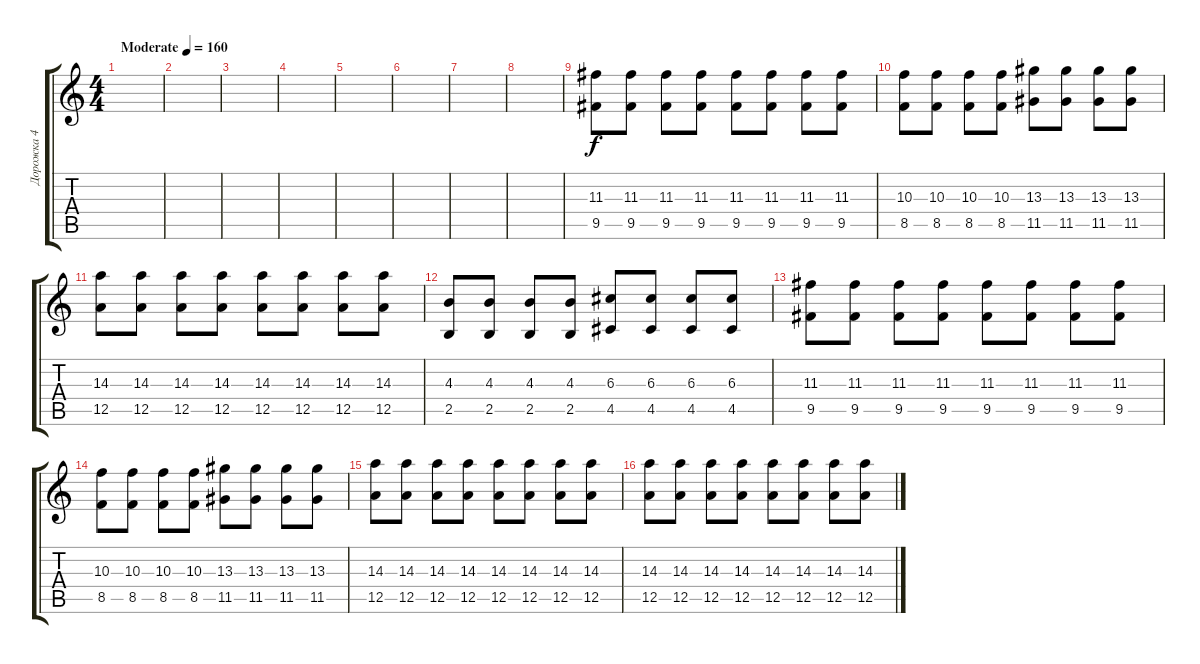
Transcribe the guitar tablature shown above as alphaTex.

\track ("Дорожка 4" "Дорожка 4") {instrument overdrivenguitar}
\staff {score tabs}
\tuning (E4 B3 G3 D3 A2 E2) {hide}
\ts (4 4)
\tempo (160 "Moderate")
\clef g2
\ks c
|
|
|
|
|
|
|
|
(11.3 9.5).8 (11.3 9.5).8 (11.3 9.5).8 (11.3 9.5).8 (11.3 9.5).8 (11.3 9.5).8 (11.3 9.5).8 (11.3 9.5).8 |
(10.3 8.5).8 (10.3 8.5).8 (10.3 8.5).8 (10.3 8.5).8 (13.3 11.5).8 (13.3 11.5).8 (13.3 11.5).8 (13.3 11.5).8 |
(14.3 12.5).8 (14.3 12.5).8 (14.3 12.5).8 (14.3 12.5).8 (14.3 12.5).8 (14.3 12.5).8 (14.3 12.5).8 (14.3 12.5).8 |
(4.3 2.5).8 (4.3 2.5).8 (4.3 2.5).8 (4.3 2.5).8 (6.3 4.5).8 (6.3 4.5).8 (6.3 4.5).8 (6.3 4.5).8 |
(11.3 9.5).8 (11.3 9.5).8 (11.3 9.5).8 (11.3 9.5).8 (11.3 9.5).8 (11.3 9.5).8 (11.3 9.5).8 (11.3 9.5).8 |
(10.3 8.5).8 (10.3 8.5).8 (10.3 8.5).8 (10.3 8.5).8 (13.3 11.5).8 (13.3 11.5).8 (13.3 11.5).8 (13.3 11.5).8 |
(14.3 12.5).8 (14.3 12.5).8 (14.3 12.5).8 (14.3 12.5).8 (14.3 12.5).8 (14.3 12.5).8 (14.3 12.5).8 (14.3 12.5).8 |
(14.3 12.5).8 (14.3 12.5).8 (14.3 12.5).8 (14.3 12.5).8 (14.3 12.5).8 (14.3 12.5).8 (14.3 12.5).8 (14.3 12.5).8
